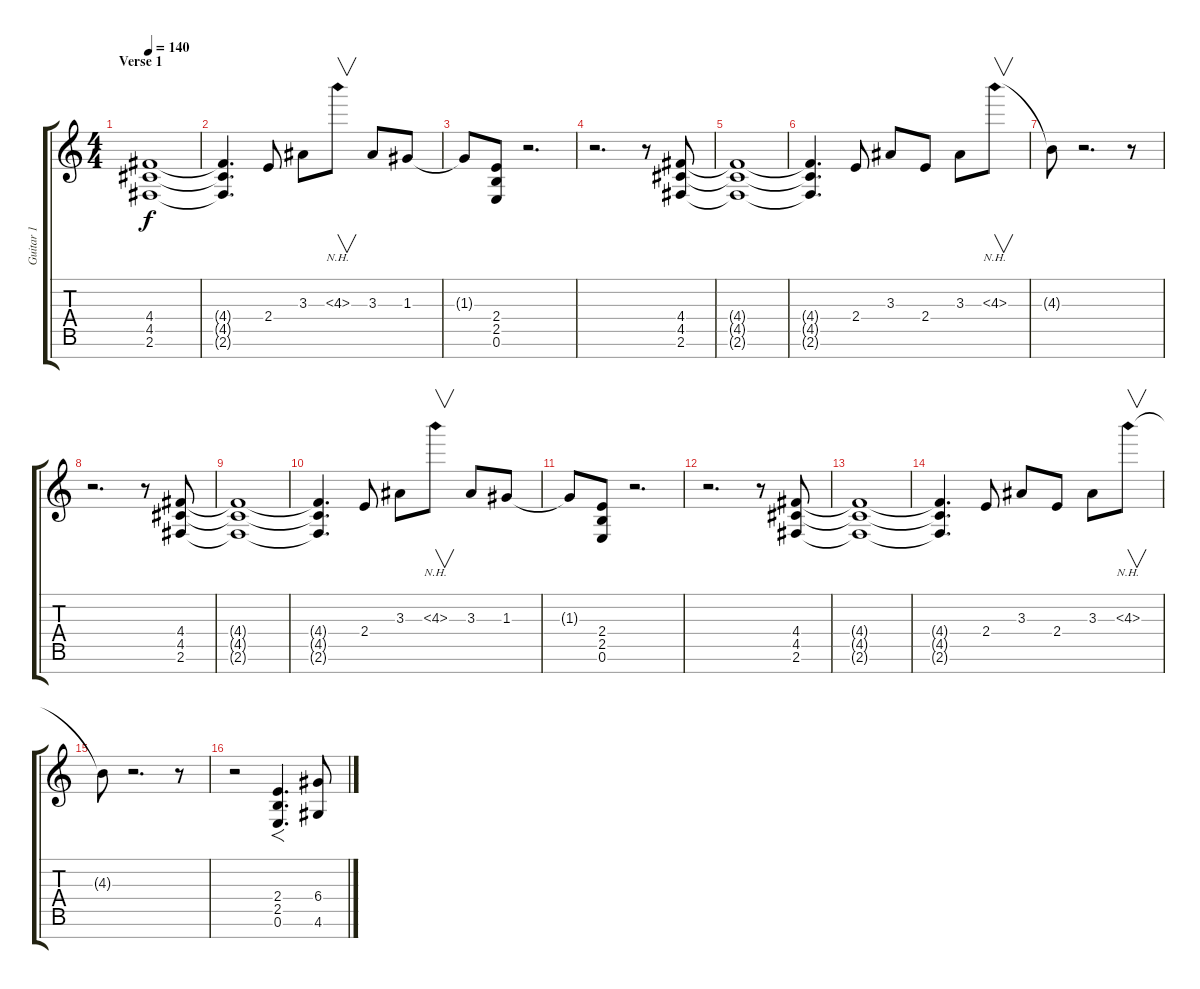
\track ("Guitar 1" "Guitar 1") {instrument distortionguitar}
\staff {score tabs}
\tuning (E4 B3 G3 D3 A2 E2 B1) {hide}
\ts (4 4)
\section ("" "Verse 1")
\tempo 140
\clef g2
\ks c
(4.4 4.5 2.6).1{dy f} |
(4.4{t} 4.5{t} 2.6{t}).4{d} 2.4.8 3.3.8 4.3{nh}.8{v} 3.3.8 1.3.8 |
1.3{t}.8 (2.4 2.5 0.6).8 r.2{d} |
r.2{d} r.8 (4.4 4.5 2.6).8 |
(4.4{t} 4.5{t} 2.6{t}).1 |
(4.4{t} 4.5{t} 2.6{t}).4{d} 2.4.8 3.3.8 2.4.8 3.3.8 4.3{nh}.8{v} |
4.3{t}.8 r.2{d} r.8 |
r.2{d} r.8 (4.4 4.5 2.6).8 |
(4.4{t} 4.5{t} 2.6{t}).1 |
(4.4{t} 4.5{t} 2.6{t}).4{d} 2.4.8 3.3.8 4.3{nh}.8{v} 3.3.8 1.3.8 |
1.3{t}.8 (2.4 2.5 0.6).8 r.2{d} |
r.2{d} r.8 (4.4 4.5 2.6).8 |
(4.4{t} 4.5{t} 2.6{t}).1 |
(4.4{t} 4.5{t} 2.6{t}).4{d} 2.4.8 3.3.8 2.4.8 3.3.8 4.3{nh}.8{v} |
4.3{t}.8 r.2{d} r.8 |
r.2 (2.4 2.5 0.6).4{f d} (6.4 4.6).8
